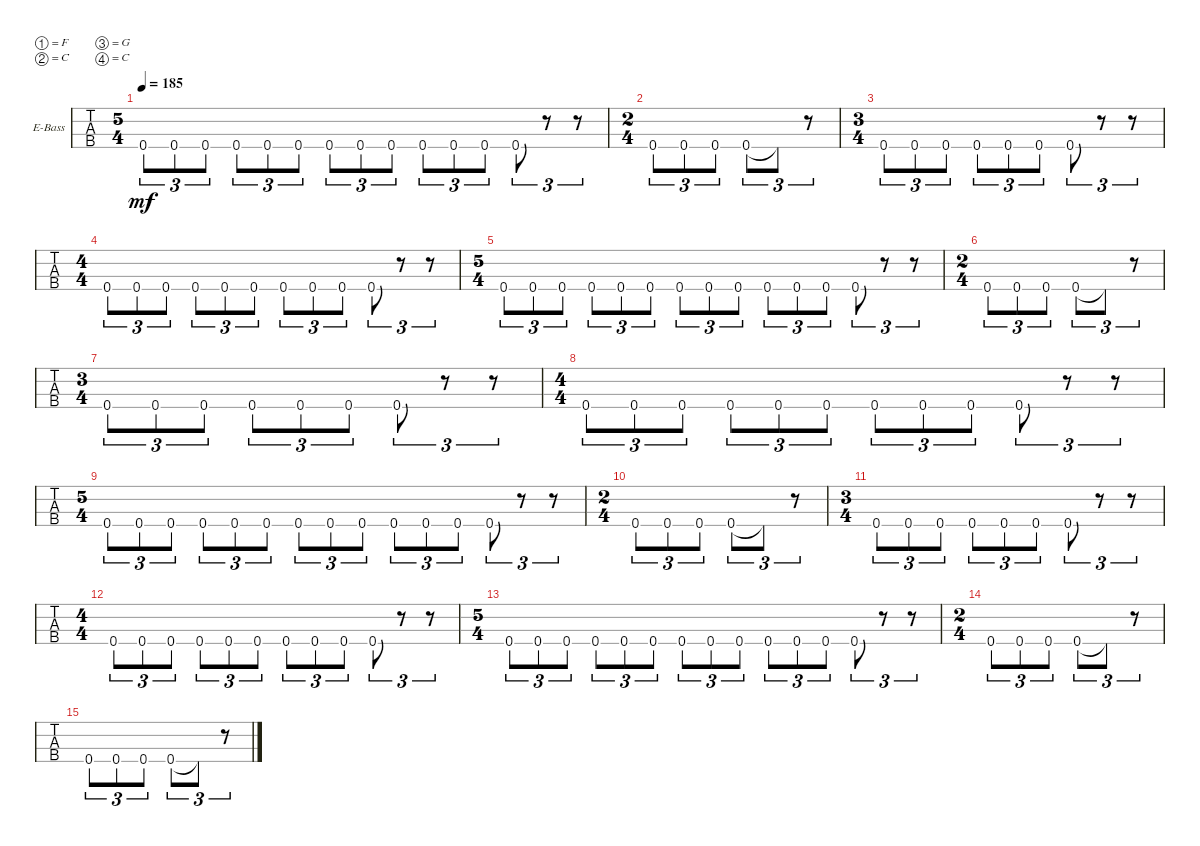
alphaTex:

\defaultSystemsLayout 4
\bracketExtendMode groupsimilarinstruments
\firstSystemTrackNameOrientation horizontal
\otherSystemsTrackNameOrientation horizontal
\track ("Chad" "E-Bass") {instrument electricbassfinger}
\staff {tabs}
\tuning (F2 C2 G1 C1)
\ts (5 4)
\tempo 185
\clef f4
\ks c
0.4.8{tu (3 2) dy mf} 0.4.8{tu (3 2)} 0.4.8{tu (3 2)} 0.4.8{tu (3 2)} 0.4.8{tu (3 2)} 0.4.8{tu (3 2)} 0.4.8{tu (3 2)} 0.4.8{tu (3 2)} 0.4.8{tu (3 2)} 0.4.8{tu (3 2)} 0.4.8{tu (3 2)} 0.4.8{tu (3 2)} 0.4.8{tu (3 2)} r.8{tu (3 2)} r.8{tu (3 2)} |
\ts (2 4)
0.4.8{tu (3 2)} 0.4.8{tu (3 2)} 0.4.8{tu (3 2)} 0.4.8{tu (3 2)} 0.4{t}.8{tu (3 2)} r.8{tu (3 2)} |
\ts (3 4)
0.4.8{tu (3 2)} 0.4.8{tu (3 2)} 0.4.8{tu (3 2)} 0.4.8{tu (3 2)} 0.4.8{tu (3 2)} 0.4.8{tu (3 2)} 0.4.8{tu (3 2)} r.8{tu (3 2)} r.8{tu (3 2)} |
\ts (4 4)
0.4.8{tu (3 2)} 0.4.8{tu (3 2)} 0.4.8{tu (3 2)} 0.4.8{tu (3 2)} 0.4.8{tu (3 2)} 0.4.8{tu (3 2)} 0.4.8{tu (3 2)} 0.4.8{tu (3 2)} 0.4.8{tu (3 2)} 0.4.8{tu (3 2)} r.8{tu (3 2)} r.8{tu (3 2)} |
\ts (5 4)
0.4.8{tu (3 2)} 0.4.8{tu (3 2)} 0.4.8{tu (3 2)} 0.4.8{tu (3 2)} 0.4.8{tu (3 2)} 0.4.8{tu (3 2)} 0.4.8{tu (3 2)} 0.4.8{tu (3 2)} 0.4.8{tu (3 2)} 0.4.8{tu (3 2)} 0.4.8{tu (3 2)} 0.4.8{tu (3 2)} 0.4.8{tu (3 2)} r.8{tu (3 2)} r.8{tu (3 2)} |
\ts (2 4)
0.4.8{tu (3 2)} 0.4.8{tu (3 2)} 0.4.8{tu (3 2)} 0.4.8{tu (3 2)} 0.4{t}.8{tu (3 2)} r.8{tu (3 2)} |
\ts (3 4)
0.4.8{tu (3 2)} 0.4.8{tu (3 2)} 0.4.8{tu (3 2)} 0.4.8{tu (3 2)} 0.4.8{tu (3 2)} 0.4.8{tu (3 2)} 0.4.8{tu (3 2)} r.8{tu (3 2)} r.8{tu (3 2)} |
\ts (4 4)
0.4.8{tu (3 2)} 0.4.8{tu (3 2)} 0.4.8{tu (3 2)} 0.4.8{tu (3 2)} 0.4.8{tu (3 2)} 0.4.8{tu (3 2)} 0.4.8{tu (3 2)} 0.4.8{tu (3 2)} 0.4.8{tu (3 2)} 0.4.8{tu (3 2)} r.8{tu (3 2)} r.8{tu (3 2)} |
\ts (5 4)
0.4.8{tu (3 2)} 0.4.8{tu (3 2)} 0.4.8{tu (3 2)} 0.4.8{tu (3 2)} 0.4.8{tu (3 2)} 0.4.8{tu (3 2)} 0.4.8{tu (3 2)} 0.4.8{tu (3 2)} 0.4.8{tu (3 2)} 0.4.8{tu (3 2)} 0.4.8{tu (3 2)} 0.4.8{tu (3 2)} 0.4.8{tu (3 2)} r.8{tu (3 2)} r.8{tu (3 2)} |
\ts (2 4)
0.4.8{tu (3 2)} 0.4.8{tu (3 2)} 0.4.8{tu (3 2)} 0.4.8{tu (3 2)} 0.4{t}.8{tu (3 2)} r.8{tu (3 2)} |
\ts (3 4)
0.4.8{tu (3 2)} 0.4.8{tu (3 2)} 0.4.8{tu (3 2)} 0.4.8{tu (3 2)} 0.4.8{tu (3 2)} 0.4.8{tu (3 2)} 0.4.8{tu (3 2)} r.8{tu (3 2)} r.8{tu (3 2)} |
\ts (4 4)
0.4.8{tu (3 2)} 0.4.8{tu (3 2)} 0.4.8{tu (3 2)} 0.4.8{tu (3 2)} 0.4.8{tu (3 2)} 0.4.8{tu (3 2)} 0.4.8{tu (3 2)} 0.4.8{tu (3 2)} 0.4.8{tu (3 2)} 0.4.8{tu (3 2)} r.8{tu (3 2)} r.8{tu (3 2)} |
\ts (5 4)
0.4.8{tu (3 2)} 0.4.8{tu (3 2)} 0.4.8{tu (3 2)} 0.4.8{tu (3 2)} 0.4.8{tu (3 2)} 0.4.8{tu (3 2)} 0.4.8{tu (3 2)} 0.4.8{tu (3 2)} 0.4.8{tu (3 2)} 0.4.8{tu (3 2)} 0.4.8{tu (3 2)} 0.4.8{tu (3 2)} 0.4.8{tu (3 2)} r.8{tu (3 2)} r.8{tu (3 2)} |
\ts (2 4)
0.4.8{tu (3 2)} 0.4.8{tu (3 2)} 0.4.8{tu (3 2)} 0.4.8{tu (3 2)} 0.4{t}.8{tu (3 2)} r.8{tu (3 2)} |
0.4.8{tu (3 2)} 0.4.8{tu (3 2)} 0.4.8{tu (3 2)} 0.4.8{tu (3 2)} 0.4{t}.8{tu (3 2)} r.8{tu (3 2)}
